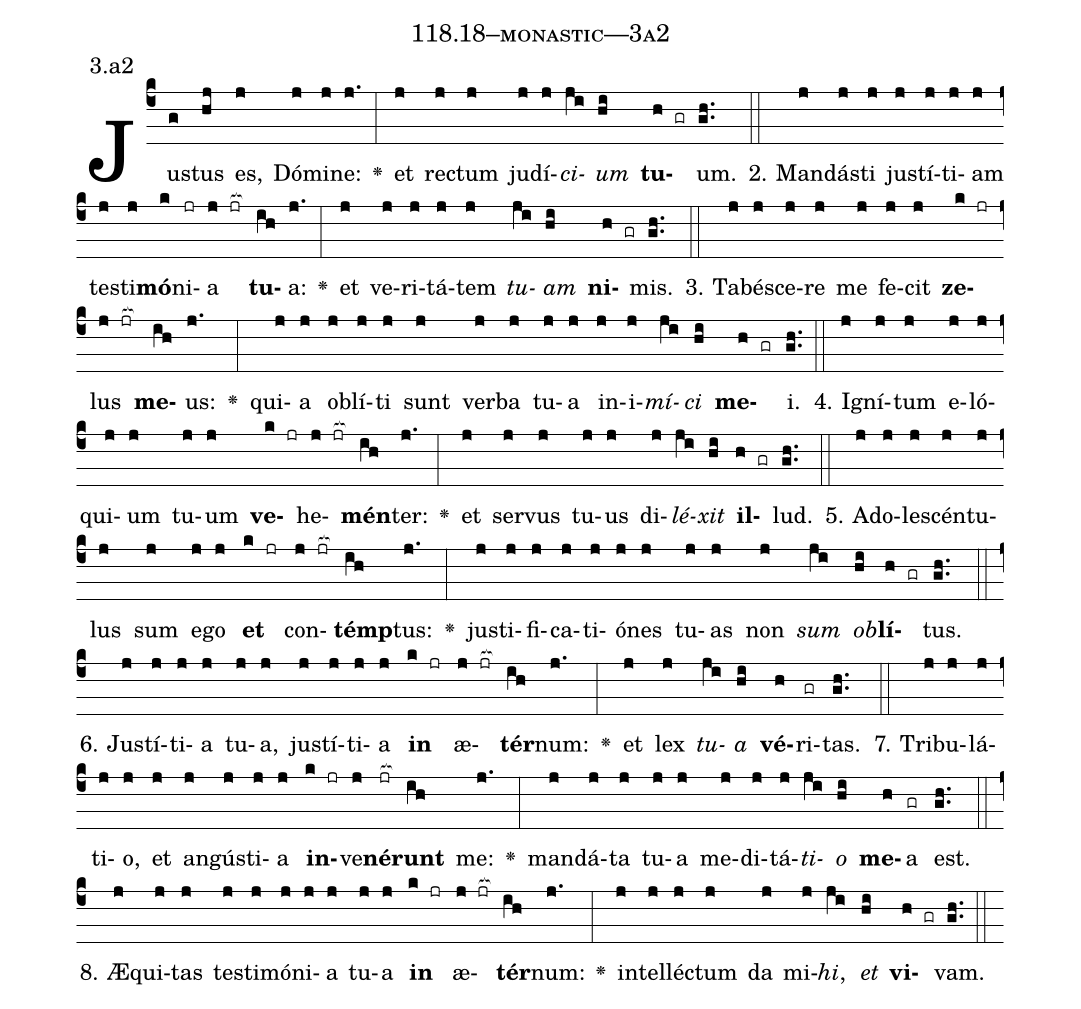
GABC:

name: 118.18--monastic---3a2;
annotation: 3.a2;
%%
(c4)Jus(g)tus(hj) es,(j) Dó(j)mi(j)ne:(j.) <v>\greheightstar</v>(:) et(j) rec(j)tum(j) ju(j)dí(j)<i>ci</i>(ji)<i>um</i>(hi) <b>tu</b>(h gr)um.(gh..) (::)
2. Man(j)dás(j)ti(j) jus(j)tí(j)ti(j)am(j) tes(j)ti(j)<b>mó</b>(k)ni(jr)a(j jr[ocb:1{]) <b>tu</b>(ih[ocb:0}])a:(j.) <v>\greheightstar</v>(:) et(j) ve(j)ri(j)tá(j)tem(j) <i>tu</i>(ji)<i>am</i>(hi) <b>ni</b>(h gr)mis.(gh..) (::)
3. Ta(j)bé(j)sce(j)re(j) me(j) fe(j)cit(j) <b>ze</b>(k jr)lus(j jr[ocb:1{]) <b>me</b>(ih[ocb:0}])us:(j.) <v>\greheightstar</v>(:) qui(j)a(j) ob(j)lí(j)ti(j) sunt(j) ver(j)ba(j) tu(j)a(j) in(j)i(j)<i>mí</i>(ji)<i>ci</i>(hi) <b>me</b>(h gr)i.(gh..) (::)
4. I(j)gní(j)tum(j) e(j)ló(j)qui(j)um(j) tu(j)um(j) <b>ve</b>(k jr)he(j jr[ocb:1{])<b>mén</b>(ih[ocb:0}])ter:(j.) <v>\greheightstar</v>(:) et(j) ser(j)vus(j) tu(j)us(j) di(j)<i>lé</i>(ji)<i>xit</i>(hi) <b>il</b>(h gr)lud.(gh..) (::)
5. Ad(j)o(j)le(j)scén(j)tu(j)lus(j) sum(j) e(j)go(j) <b>et</b>(k jr) con(j jr[ocb:1{])<b>témp</b>(ih[ocb:0}])tus:(j.) <v>\greheightstar</v>(:) jus(j)ti(j)fi(j)ca(j)ti(j)ó(j)nes(j) tu(j)as(j) non(j) <i>sum</i>(ji) <i>ob</i>(hi)<b>lí</b>(h gr)tus.(gh..) (::)
6. Jus(j)tí(j)ti(j)a(j) tu(j)a,(j) jus(j)tí(j)ti(j)a(j) <b>in</b>(k jr) æ(j jr[ocb:1{])<b>tér</b>(ih[ocb:0}])num:(j.) <v>\greheightstar</v>(:) et(j) lex(j) <i>tu</i>(ji)<i>a</i>(hi) <b>vé</b>(h)ri(gr)tas.(gh..) (::)
7. Tri(j)bu(j)lá(j)ti(j)o,(j) et(j) an(j)gús(j)ti(j)a(j) <b>in</b>(k jr)ve(j)<b>né</b>(jr[ocb:1{])<b>runt</b>(ih[ocb:0}]) me:(j.) <v>\greheightstar</v>(:) man(j)dá(j)ta(j) tu(j)a(j) me(j)di(j)tá(j)<i>ti</i>(ji)<i>o</i>(hi) <b>me</b>(h)a(gr) est.(gh..) (::)
8. Æ(j)qui(j)tas(j) tes(j)ti(j)mó(j)ni(j)a(j) tu(j)a(j) <b>in</b>(k jr) æ(j jr[ocb:1{])<b>tér</b>(ih[ocb:0}])num:(j.) <v>\greheightstar</v>(:) in(j)tel(j)léc(j)tum(j) da(j) mi(j)<i>hi</i>,(ji) <i>et</i>(hi) <b>vi</b>(h gr)vam.(gh..) (::)
